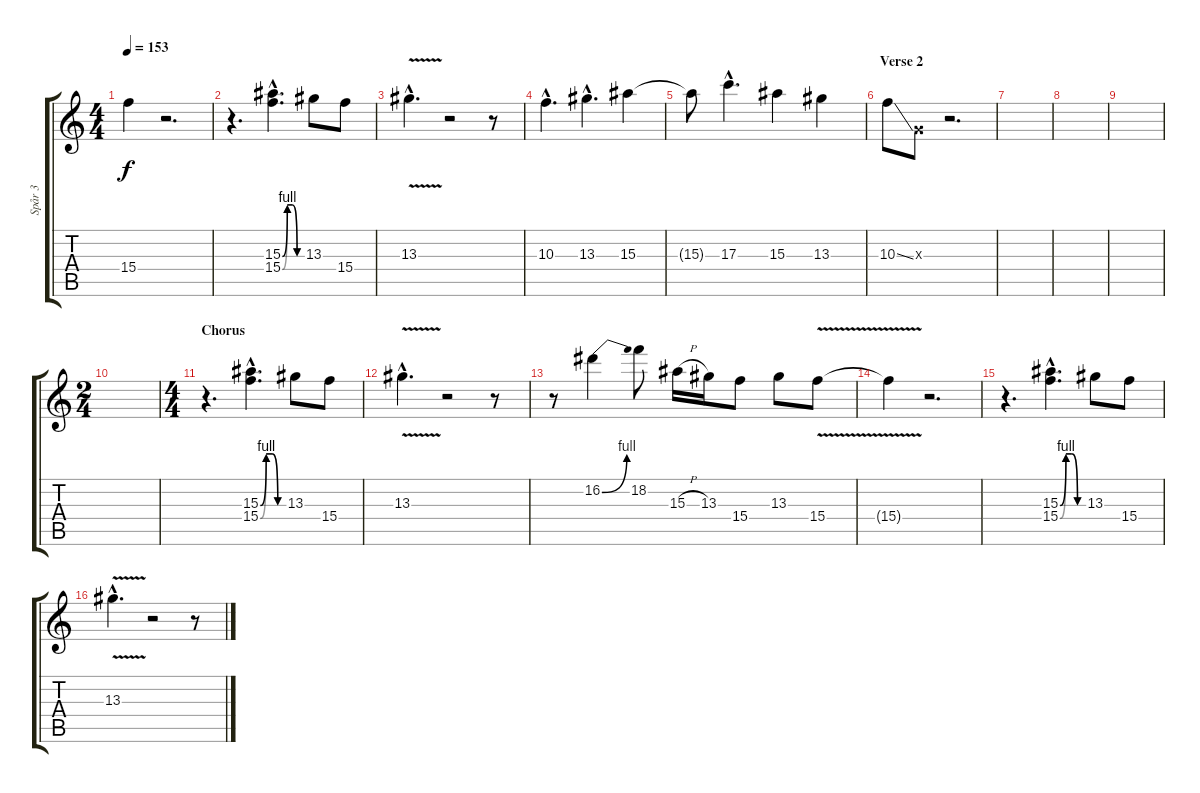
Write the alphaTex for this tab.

\track ("Spår 3" "Spår 3") {instrument overdrivenguitar}
\staff {score tabs}
\tuning (E4 B3 G3 D3 A2 E2) {hide}
\ts (4 4)
\tempo 153
\clef g2
\ks c
15.4{t}.4{dy f} r.2{d} |
r.4{d} (15.3{be (custom 0 0 15 4 30 4 45 0 60 0) hac} 15.4{be (custom 0 0 15 4 30 4 45 0 60 0) hac}).4{d} 13.3.8 15.4.8 |
13.3{v hac}.4{d} r.2 r.8 |
10.3{hac}.4{d} 13.3{hac}.4{d} 15.3.4 |
15.3{t}.8 17.3{hac}.4{d} 15.3.4 13.3.4 |
\section ("" "Verse 2")
10.3{ss}.8 0.3{x}.8 r.2{d} |
|
|
|
\ts (2 4)
|
\ts (4 4)
\section ("" "Chorus")
r.4{d} (15.3{be (custom 0 0 15 4 30 4 45 0 60 0) hac} 15.4{be (custom 0 0 15 4 30 4 45 0 60 0) hac}).4{d} 13.3.8 15.4.8 |
13.3{v hac}.4{d} r.2 r.8 |
r.8 16.2{be (bend 0 0 60 4)}.4 18.2.8 15.3{h}.16 13.3.16 15.4.8 13.3.8 15.4{v}.8 |
15.4{t}.4 r.2{d} |
r.4{d} (15.3{be (custom 0 0 15 4 30 4 45 0 60 0) hac} 15.4{be (custom 0 0 15 4 30 4 45 0 60 0) hac}).4{d} 13.3.8 15.4.8 |
13.3{v hac}.4{d} r.2 r.8
